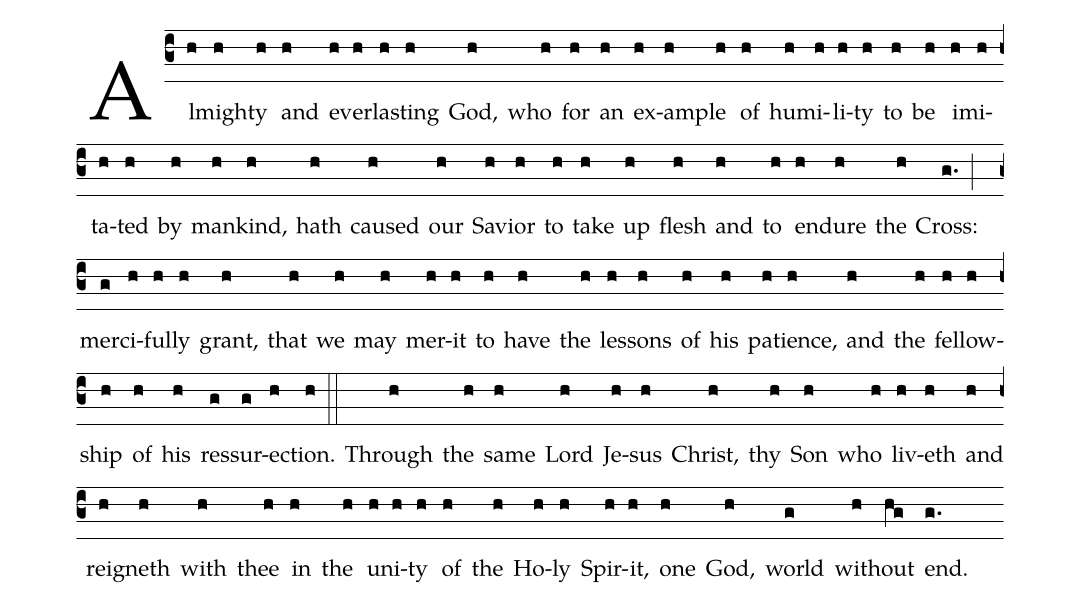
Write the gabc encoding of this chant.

%%
(c3) Al(h)migh(h)ty(h) and(h) ev(h)er(h)last(h)ing(h) God,(h) who(h) for(h) an(h) ex(h)am(h)ple(h) of(h) hu(h)mi(h)li(h)ty(h) to(h) be(h) im(h)i(h)ta(h)ted(h) by(h) man(h)kind,(h) hath(h) caused(h) our(h) Sav(h)ior(h) to(h) take(h) up(h) flesh(h) and(h) to(h) en(h)dure(h) the(h) Cross:(g.;) mer(g)ci(h)ful(h)ly(h) grant,(h) that(h) we(h) may(h) mer(h)it(h) to(h) have(h) the(h) les(h)sons(h) of(h) his(h) pa(h)tience,(h) and(h) the(h) fel(h)low(h)ship(h) of(h) his(h) res(g)sur(g)ec(h)tion.(h::)


Through(h) the(h) same(h) Lord(h) Je(h)sus(h) Christ,(h) thy(h) Son(h) who(h) liv(h)eth(h) and(h) reign(h)eth(h) with(h) thee(h) in(h) the(h) un(h)i(h)ty(h) of(h) the(h) Ho(h)ly(h) Spir(h)it,(h) one(h) God,(h) world(g) with(h)out(hg) end.(g.)
